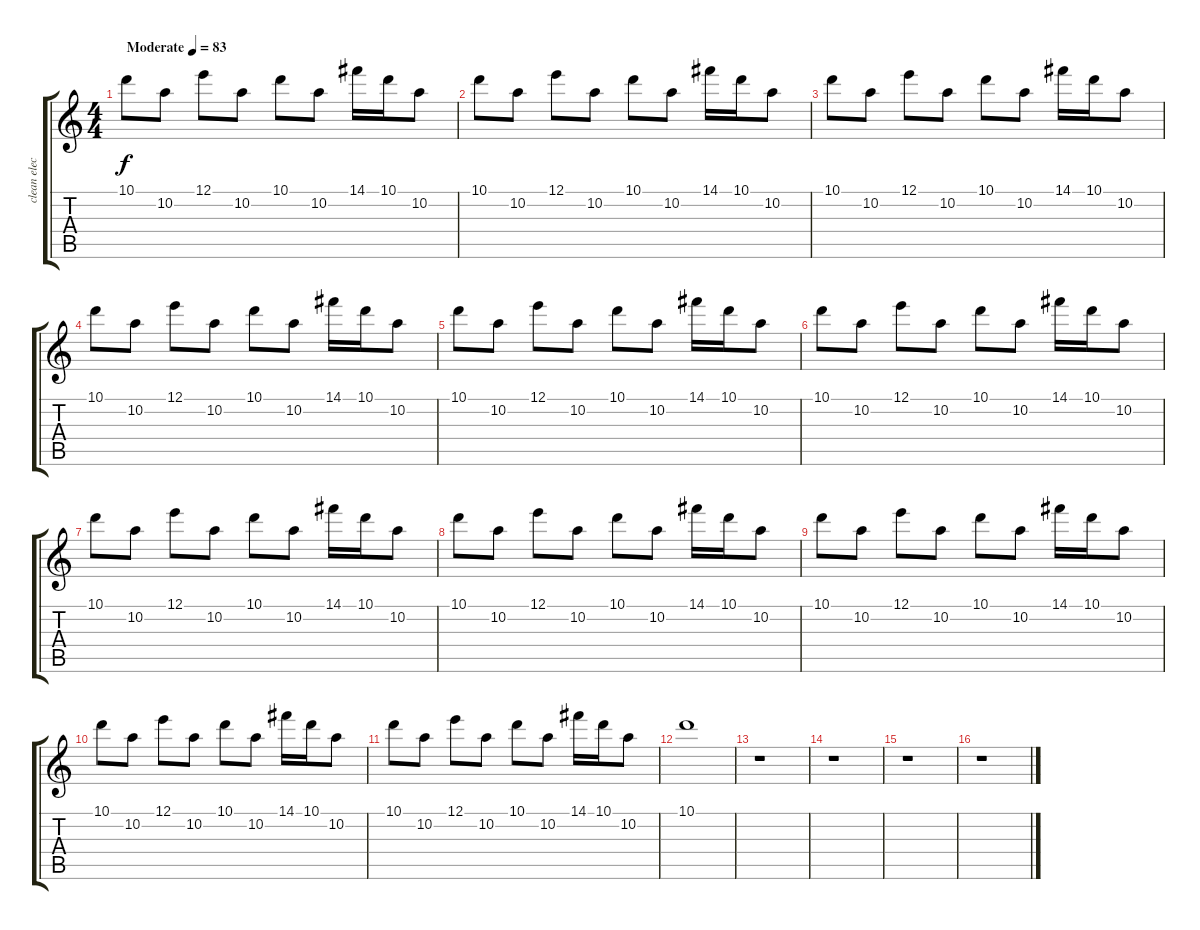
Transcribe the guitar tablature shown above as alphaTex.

\track ("clean electric guitar" "clean elec") {instrument electricguitarjazz}
\staff {score tabs}
\tuning (E4 B3 G3 D3 A2 E2) {hide}
\ts (4 4)
\tempo (83 "Moderate")
\clef g2
\ks c
10.1.8{dy f instrument electricguitarjazz} 10.2.8 12.1.8 10.2.8 10.1.8 10.2.8 14.1.16 10.1.16 10.2.8 |
10.1.8 10.2.8 12.1.8 10.2.8 10.1.8 10.2.8 14.1.16 10.1.16 10.2.8 |
10.1.8 10.2.8 12.1.8 10.2.8 10.1.8 10.2.8 14.1.16 10.1.16 10.2.8 |
10.1.8 10.2.8 12.1.8 10.2.8 10.1.8 10.2.8 14.1.16 10.1.16 10.2.8 |
10.1.8 10.2.8 12.1.8 10.2.8 10.1.8 10.2.8 14.1.16 10.1.16 10.2.8 |
10.1.8 10.2.8 12.1.8 10.2.8 10.1.8 10.2.8 14.1.16 10.1.16 10.2.8 |
10.1.8 10.2.8 12.1.8 10.2.8 10.1.8 10.2.8 14.1.16 10.1.16 10.2.8 |
10.1.8 10.2.8 12.1.8 10.2.8 10.1.8 10.2.8 14.1.16 10.1.16 10.2.8 |
10.1.8 10.2.8 12.1.8 10.2.8 10.1.8 10.2.8 14.1.16 10.1.16 10.2.8 |
10.1.8 10.2.8 12.1.8 10.2.8 10.1.8 10.2.8 14.1.16 10.1.16 10.2.8 |
10.1.8 10.2.8 12.1.8 10.2.8 10.1.8 10.2.8 14.1.16 10.1.16 10.2.8 |
10.1.1 |
r.1 |
r.1 |
r.1 |
r.1
